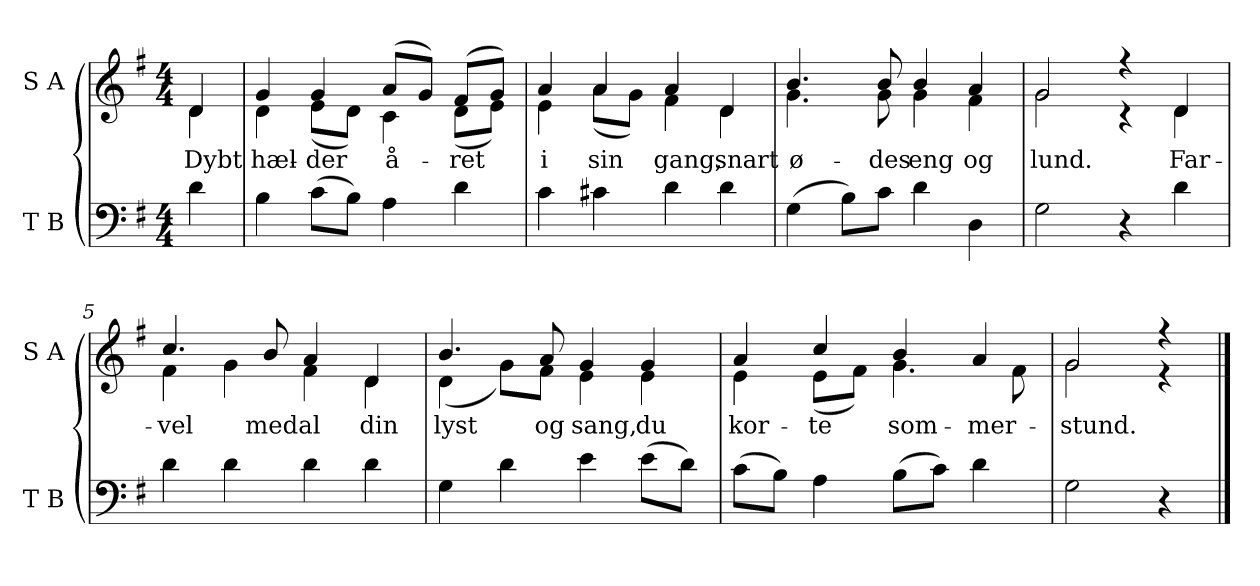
**kern	**kern	**text
*part2	*part1	*part1
*staff2	*staff1	*staff1
*I"T B	*I"S A	*
*I'T B	*I'S A	*
*clefF4	*clefG2	*
*k[f#]	*k[f#]	*
*M4/4	*M4/4	*
=	=	=
!	!	!LO:LY:b
*	*^	*
4d\	4d/	4d\	Dybt
=1	=1	=1	=1
!	!	!	!LO:LY:b
4B\	4g/	4d\	hæl-
!	!	!	!LO:LY:b
(>8c\L	4g/	(<8e\L	-der
8B\J)	.	8d\J)	.
!	!	!	!LO:LY:b
4A\	(>8a/L	4c\	å-
.	8g/J)	.	.
!	!	!	!LO:LY:b
4d\	(>8f#/L	(<8d\L	-ret
.	8g/J)	8e\J)	.
=2	=2	=2	=2
!	!	!	!LO:LY:b
4c\	4a/	4e\	i
!	!	!	!LO:LY:b
4c#X\	4a/	(<8a\L	sin
.	.	8g\J)	.
!	!	!	!LO:LY:b
4d\	4a/	4f#\	gang,
!	!	!	!LO:LY:b
4d\	4d/	4d\	snart
=3	=3	=3	=3
!	!	!	!LO:LY:b
(>4G\	4.b/	4.g\	ø-
8B\L)	.	.	.
!	!	!	!LO:LY:b
8c\J	8b/	8g\	-des
!	!	!	!LO:LY:b
4d\	4b/	4g\	eng
!	!	!	!LO:LY:b
4D\	4a/	4f#\	og
=4	=4	=4	=4
!	!	!	!LO:LY:b
2G\	2g/	2g\	lund.
4r	4r	4r	.
!	!	!	!LO:LY:b
4d\	4d/	4d\	Far-
=5	=5	=5	=5
!	!	!	!LO:LY:b
4d\	4.cc/	4f#\	-vel
4d\	.	4g\	.
!	!	!	!LO:LY:b
.	8b/	.	med
!	!	!	!LO:LY:b
4d\	4a/	4f#\	al
!	!	!	!LO:LY:b
4d\	4d/	4d\	din
!!LO:LB:g=z	!!
=6	=6	=6	=6
!	!	!	!LO:LY:b
4G\	4.b/	(<4d\	lyst
4d\	.	8g\L)	.
!	!	!	!LO:LY:b
.	8a/	8f#\J	og
!	!	!	!LO:LY:b
4e\	4g/	4e\	sang,
!	!	!	!LO:LY:b
(>8e\L	4g/	4e\	du
8d\J)	.	.	.
=7	=7	=7	=7
!	!	!	!LO:LY:b
(>8c\L	4a/	4e\	kor-
8B\J)	.	.	.
!	!	!	!LO:LY:b
4A\	4cc/	(<8e\L	-te
.	.	8f#\J)	.
!	!	!	!LO:LY:b
(>8B\L	4b/	4.g\	som-
8c\J)	.	.	.
!	!	!	!LO:LY:b
4d\	4a/	.	-mer-
.	.	8f#\	.
=8	=8	=8	=8
!	!	!	!LO:LY:b
2G\	2g/	2g\	-stund.
4r	4r	4r	.
*	*v	*v	*
==	==	==
*-	*-	*-
